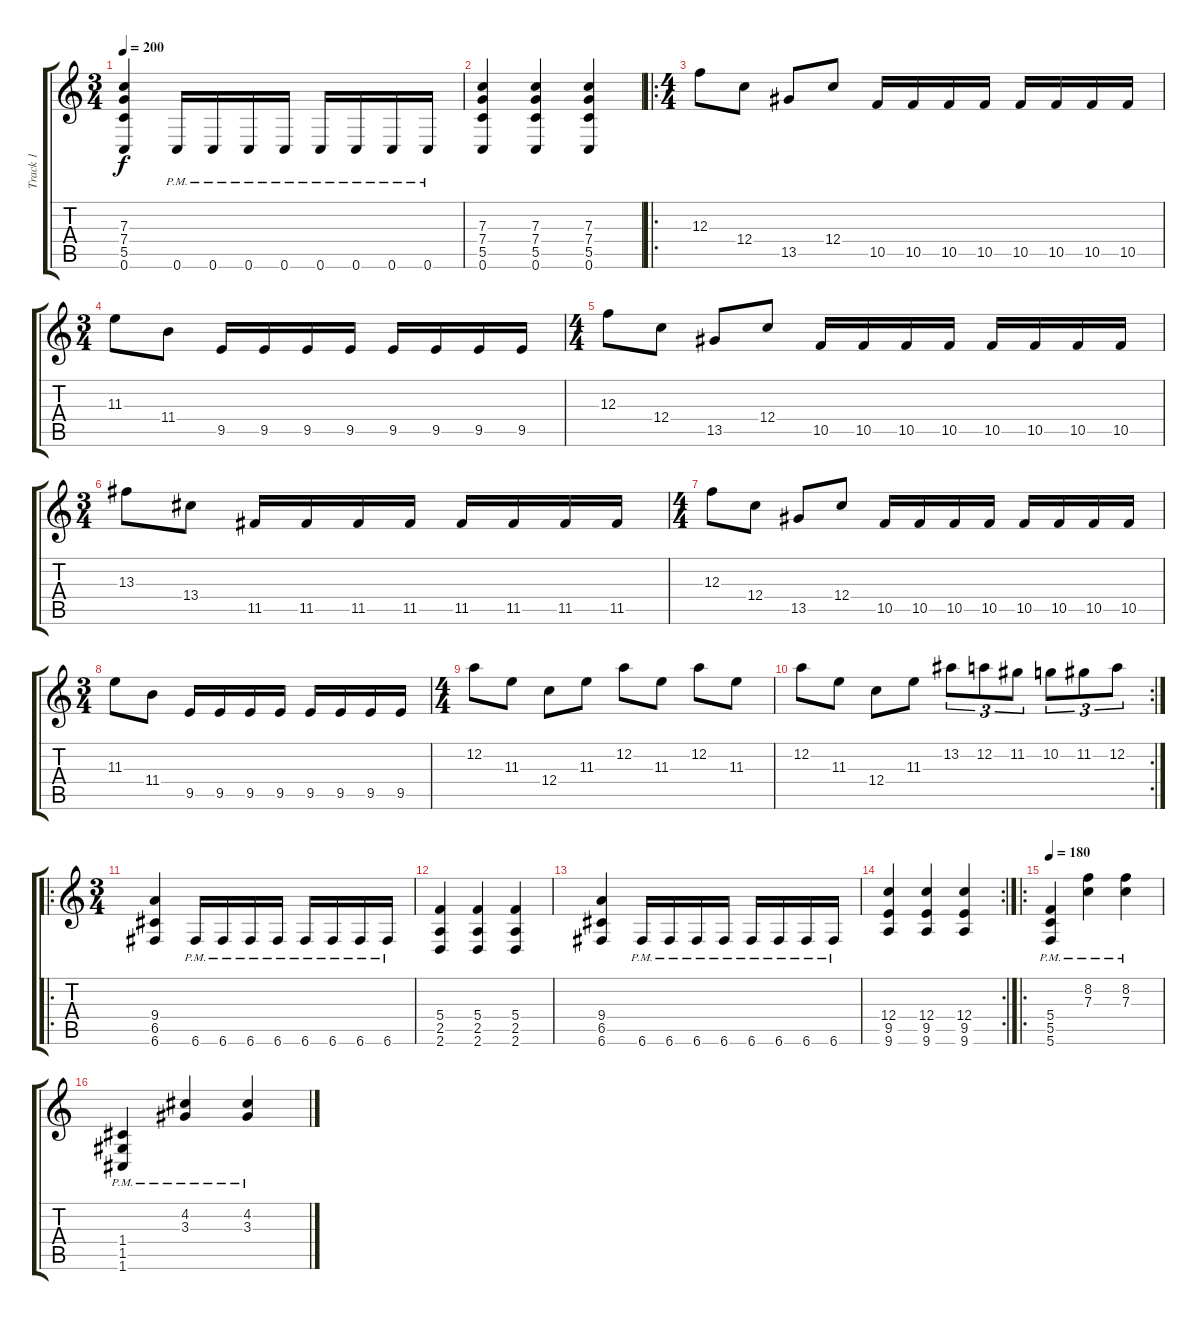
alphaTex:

\track ("Track 1" "Track 1") {instrument distortionguitar}
\staff {score tabs}
\tuning (D4 A3 F3 C3 G2 C2) {hide}
\ts (3 4)
\tempo 200
\clef g2
\ks c
(7.3 7.4 5.5 0.6).4{dy f} 0.6{pm}.16 0.6{pm}.16 0.6{pm}.16 0.6{pm}.16 0.6{pm}.16 0.6{pm}.16 0.6{pm}.16 0.6{pm}.16 |
(7.3 7.4 5.5 0.6).4 (7.3 7.4 5.5 0.6).4 (7.3 7.4 5.5 0.6).4 |
\ro
\ts (4 4)
12.3.8 12.4.8 13.5.8 12.4.8 10.5.16 10.5.16 10.5.16 10.5.16 10.5.16 10.5.16 10.5.16 10.5.16 |
\ts (3 4)
11.3.8 11.4.8 9.5.16 9.5.16 9.5.16 9.5.16 9.5.16 9.5.16 9.5.16 9.5.16 |
\ts (4 4)
12.3.8 12.4.8 13.5.8 12.4.8 10.5.16 10.5.16 10.5.16 10.5.16 10.5.16 10.5.16 10.5.16 10.5.16 |
\ts (3 4)
13.3.8 13.4.8 11.5.16 11.5.16 11.5.16 11.5.16 11.5.16 11.5.16 11.5.16 11.5.16 |
\ts (4 4)
12.3.8 12.4.8 13.5.8 12.4.8 10.5.16 10.5.16 10.5.16 10.5.16 10.5.16 10.5.16 10.5.16 10.5.16 |
\ts (3 4)
11.3.8 11.4.8 9.5.16 9.5.16 9.5.16 9.5.16 9.5.16 9.5.16 9.5.16 9.5.16 |
\ts (4 4)
12.2.8 11.3.8 12.4.8 11.3.8 12.2.8 11.3.8 12.2.8 11.3.8 |
\rc 2
12.2.8 11.3.8 12.4.8 11.3.8 13.2.8{tu (3 2)} 12.2.8{tu (3 2)} 11.2.8{tu (3 2)} 10.2.8{tu (3 2)} 11.2.8{tu (3 2)} 12.2.8{tu (3 2)} |
\ro
\ts (3 4)
(9.4 6.5 6.6).4 6.6{pm}.16 6.6{pm}.16 6.6{pm}.16 6.6{pm}.16 6.6{pm}.16 6.6{pm}.16 6.6{pm}.16 6.6{pm}.16 |
(5.4 2.5 2.6).4 (5.4 2.5 2.6).4 (5.4 2.5 2.6).4 |
(9.4 6.5 6.6).4 6.6{pm}.16 6.6{pm}.16 6.6{pm}.16 6.6{pm}.16 6.6{pm}.16 6.6{pm}.16 6.6{pm}.16 6.6{pm}.16 |
\rc 2
(12.4 9.5 9.6).4 (12.4 9.5 9.6).4 (12.4 9.5 9.6).4 |
\ro
\tempo 180
(5.4{pm} 5.5{pm} 5.6{pm}).4{instrument drawbarorgan} (8.2{pm} 7.3{pm}).4 (8.2{pm} 7.3{pm}).4 |
(1.4{pm} 1.5{pm} 1.6{pm}).4 (4.2{pm} 3.3{pm}).4 (4.2{pm} 3.3{pm}).4
